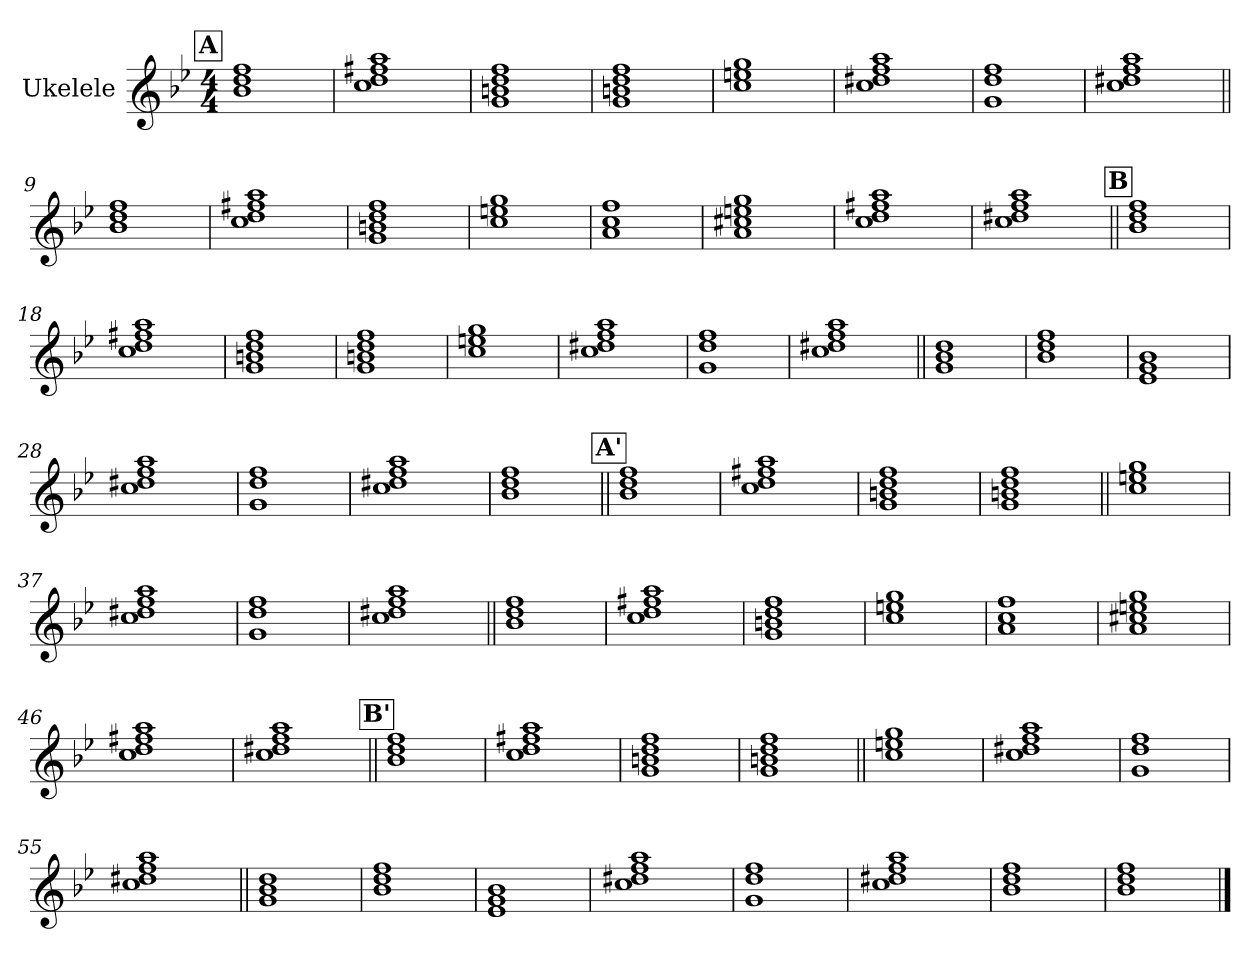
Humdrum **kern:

**kern
*part1
*staff1
*I"Ukelele
*I'Uk.
*clefG2
*k[b-e-]
*M4/4
*MM120
!!LO:REH:place=s1:a:B:fs=14:t=A
=1
1b- 1dd 1ff
=2
1cc 1dd 1ff#X 1aa
=3
1g 1bn 1dd 1ff
=4
1g 1bn 1dd 1ff
=5
1cc 1een 1gg
=6
1cc 1dd#X 1ff 1aa
=7
1g 1dd 1ff
=8
1cc 1dd#X 1ff 1aa
=9||
1b- 1dd 1ff
=10
1cc 1dd 1ff#X 1aa
=11
1g 1bn 1dd 1ff
=12
1cc 1een 1gg
=13
1a 1cc 1ff
=14
1a 1cc#X 1een 1gg
!!LO:LB:g=z
=15
1cc 1dd 1ff#X 1aa
=16
1cc 1dd#X 1ff 1aa
!!LO:REH:place=s1:a:B:fs=14:t=B
=17||
1b- 1dd 1ff
=18
1cc 1dd 1ff#X 1aa
=19
1g 1bn 1dd 1ff
=20
1g 1bn 1dd 1ff
=21
1cc 1een 1gg
=22
1cc 1dd#X 1ff 1aa
=23
1g 1dd 1ff
=24
1cc 1dd#X 1ff 1aa
=25||
1g 1b- 1dd
=26
1b- 1dd 1ff
=27
1e- 1g 1b-
=28
1cc 1dd#X 1ff 1aa
!!LO:LB:g=z
=29
1g 1dd 1ff
=30
1cc 1dd#X 1ff 1aa
=31
1b- 1dd 1ff
!!LO:REH:place=s1:a:B:fs=14:t=A'
=32||
1b- 1dd 1ff
=33
1cc 1dd 1ff#X 1aa
=34
1g 1bn 1dd 1ff
=35
1g 1bn 1dd 1ff
=36||
1cc 1een 1gg
=37
1cc 1dd#X 1ff 1aa
=38
1g 1dd 1ff
=39
1cc 1dd#X 1ff 1aa
=40||
1b- 1dd 1ff
=41
1cc 1dd 1ff#X 1aa
=42
1g 1bn 1dd 1ff
=43
1cc 1een 1gg
!!LO:LB:g=z
=44
1a 1cc 1ff
=45
1a 1cc#X 1een 1gg
=46
1cc 1dd 1ff#X 1aa
=47
1cc 1dd#X 1ff 1aa
!!LO:REH:place=s1:a:B:fs=14:t=B'
=48||
1b- 1dd 1ff
=49
1cc 1dd 1ff#X 1aa
=50
1g 1bn 1dd 1ff
=51
1g 1bn 1dd 1ff
=52||
1cc 1een 1gg
=53
1cc 1dd#X 1ff 1aa
=54
1g 1dd 1ff
=55
1cc 1dd#X 1ff 1aa
=56||
1g 1b- 1dd
=57
1b- 1dd 1ff
!!LO:LB:g=z
=58
1e- 1g 1b-
=59
1cc 1dd#X 1ff 1aa
=60
1g 1dd 1ff
=61
1cc 1dd#X 1ff 1aa
=62
1b- 1dd 1ff
=63
1b- 1dd 1ff
==
*-
